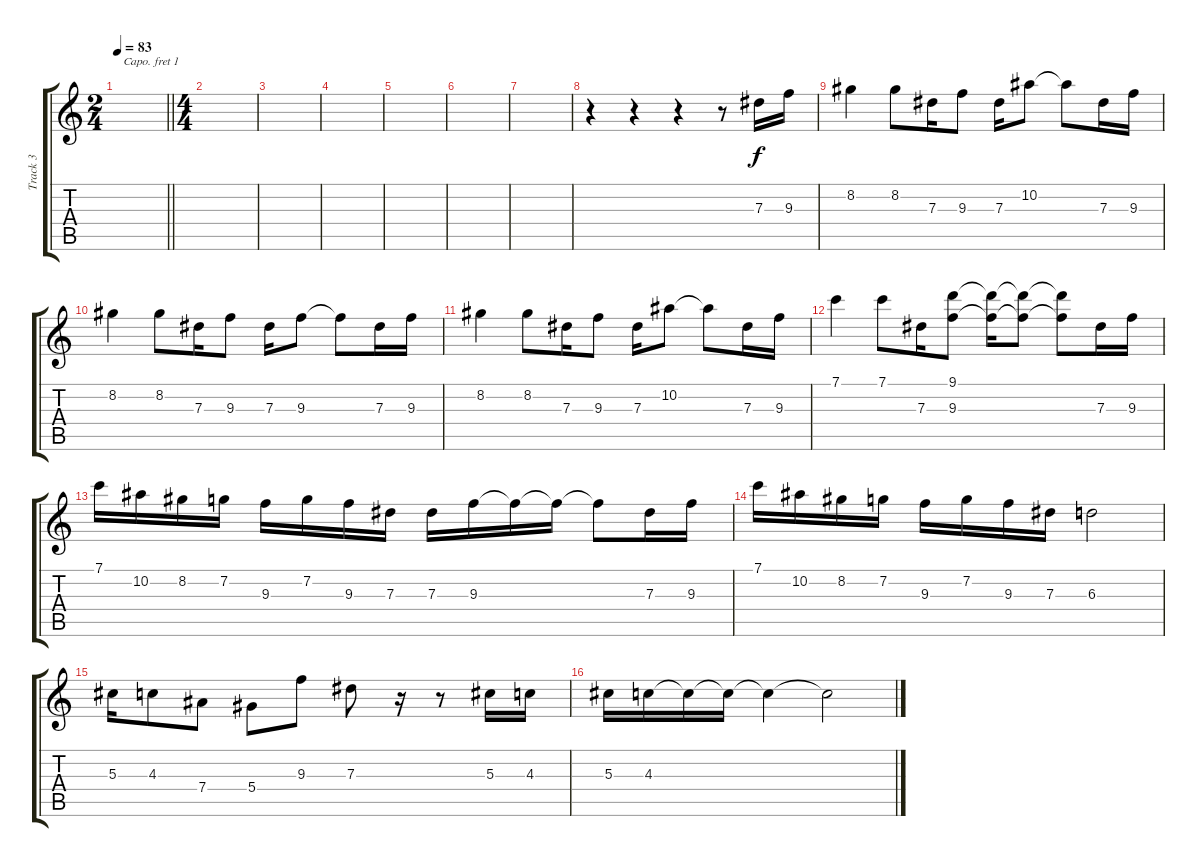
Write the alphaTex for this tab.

\track ("Track 3" "Track 3") {instrument acousticguitarsteel}
\staff {score tabs}
\capo 1
\tuning (E4 B3 G3 D3 A2 E2) {hide}
\ts (2 4)
\tempo 83
\clef g2
\barLineRight lightlight
\ks c
|
\ts (4 4)
|
|
|
|
|
|
r.4 r.4 r.4 r.8 7.3.16 9.3.16 |
8.2.4 8.2.8 7.3.16 9.3.8 7.3.16 10.2.8 10.2{t}.8 7.3.16 9.3.16 |
8.2.4 8.2.8 7.3.16 9.3.8 7.3.16 9.3.8 9.3{t}.8 7.3.16 9.3.16 |
8.2.4 8.2.8 7.3.16 9.3.8 7.3.16 10.2.8 10.2{t}.8 7.3.16 9.3.16 |
7.1.4 7.1.8 7.3.16 (9.1 9.3).8 (9.1{t} 9.3{t}).16 (9.1{t} 9.3{t}).8 (9.1{t} 9.3{t}).8 7.3.16 9.3.16 |
7.1.16 10.2.16 8.2.16 7.2.16 9.3.16 7.2.16 9.3.16 7.3.16 7.3.16 9.3.16 9.3{t}.16 9.3{t}.16 9.3{t}.8 7.3.16 9.3.16 |
7.1.16 10.2.16 8.2.16 7.2.16 9.3.16 7.2.16 9.3.16 7.3.16 6.3.2 |
5.3.16 4.3.8 7.4.8 5.4.8 9.3.8 7.3.8 r.16 r.8 5.3.16 4.3.16 |
5.3.16 4.3.16 4.3{t}.16 4.3{t}.16 4.3{t}.4 4.3{t}.2
